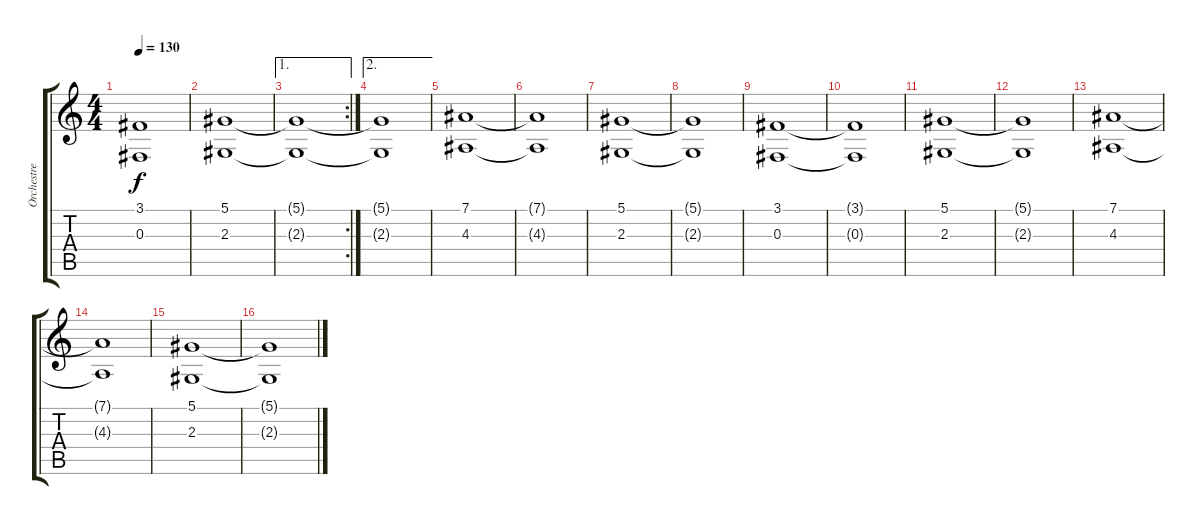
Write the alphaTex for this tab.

\track ("Orchestre" "Orchestre") {instrument lead1square}
\staff {score tabs}
\tuning (Eb4 Bb3 Gb3 Db3 Ab2 Eb2) {hide}
\ts (4 4)
\tempo 130
\clef g2
\ks c
(3.1{t} 0.3{t}).1{dy f} |
(5.1 2.3).1 |
\ae 1
\rc 2
(5.1{t} 2.3{t}).1 |
\ae 2
(5.1{t} 2.3{t}).1 |
(7.1 4.3).1{volume 9} |
(7.1{t} 4.3{t}).1{volume 8} |
(5.1 2.3).1{volume 7} |
(5.1{t} 2.3{t}).1{volume 6} |
(3.1 0.3).1{volume 5} |
(3.1{t} 0.3{t}).1{volume 4} |
(5.1 2.3).1{volume 3} |
(5.1{t} 2.3{t}).1{volume 2} |
(7.1 4.3).1{volume 1} |
(7.1{t} 4.3{t}).1{volume 0} |
(5.1 2.3).1 |
(5.1{t} 2.3{t}).1
